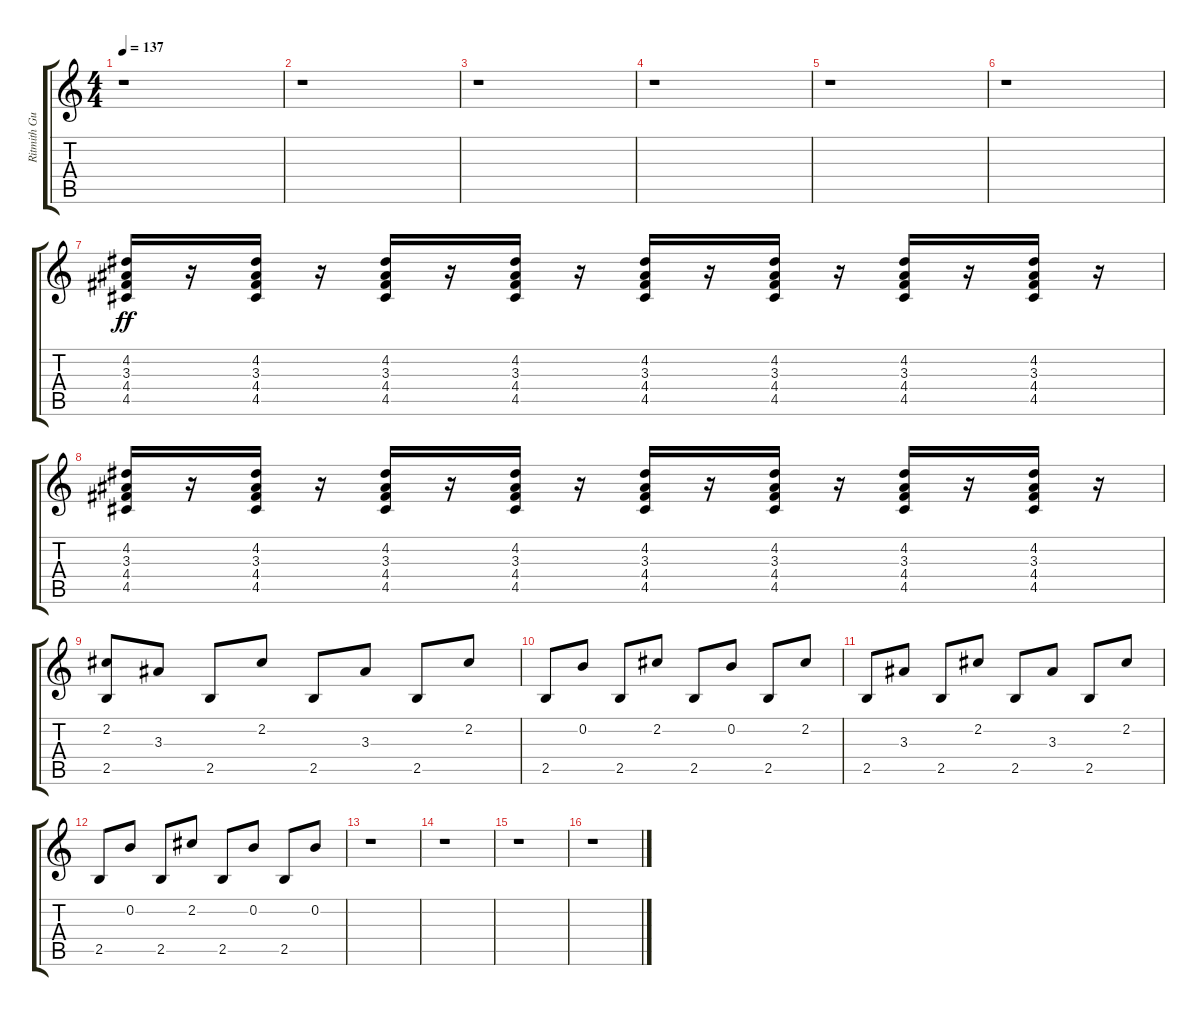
\track ("Ritmith Guitar !!" "Ritmith Gu") {instrument overdrivenguitar}
\staff {score tabs}
\tuning (E4 B3 G3 D3 A2 E2) {hide}
\ts (4 4)
\tempo 137
\clef g2
\ks c
r.1{dy ff instrument overdrivenguitar} |
r.1 |
r.1 |
r.1 |
r.1 |
r.1 |
(4.2 3.3 4.4 4.5).16 r.16 (4.2 3.3 4.4 4.5).16 r.16 (4.2 3.3 4.4 4.5).16 r.16 (4.2 3.3 4.4 4.5).16 r.16 (4.2 3.3 4.4 4.5).16 r.16 (4.2 3.3 4.4 4.5).16 r.16 (4.2 3.3 4.4 4.5).16 r.16 (4.2 3.3 4.4 4.5).16 r.16 |
(4.2 3.3 4.4 4.5).16 r.16 (4.2 3.3 4.4 4.5).16 r.16 (4.2 3.3 4.4 4.5).16 r.16 (4.2 3.3 4.4 4.5).16 r.16 (4.2 3.3 4.4 4.5).16 r.16 (4.2 3.3 4.4 4.5).16 r.16 (4.2 3.3 4.4 4.5).16 r.16 (4.2 3.3 4.4 4.5).16 r.16 |
(2.2 2.5).8 3.3.8 2.5.8 2.2.8 2.5.8 3.3.8 2.5.8 2.2.8 |
2.5.8 0.2.8 2.5.8 2.2.8 2.5.8 0.2.8 2.5.8 2.2.8 |
2.5.8 3.3.8 2.5.8 2.2.8 2.5.8 3.3.8 2.5.8 2.2.8 |
2.5.8 0.2.8 2.5.8 2.2.8 2.5.8 0.2.8 2.5.8 0.2.8 |
r.1 |
r.1 |
r.1 |
r.1
